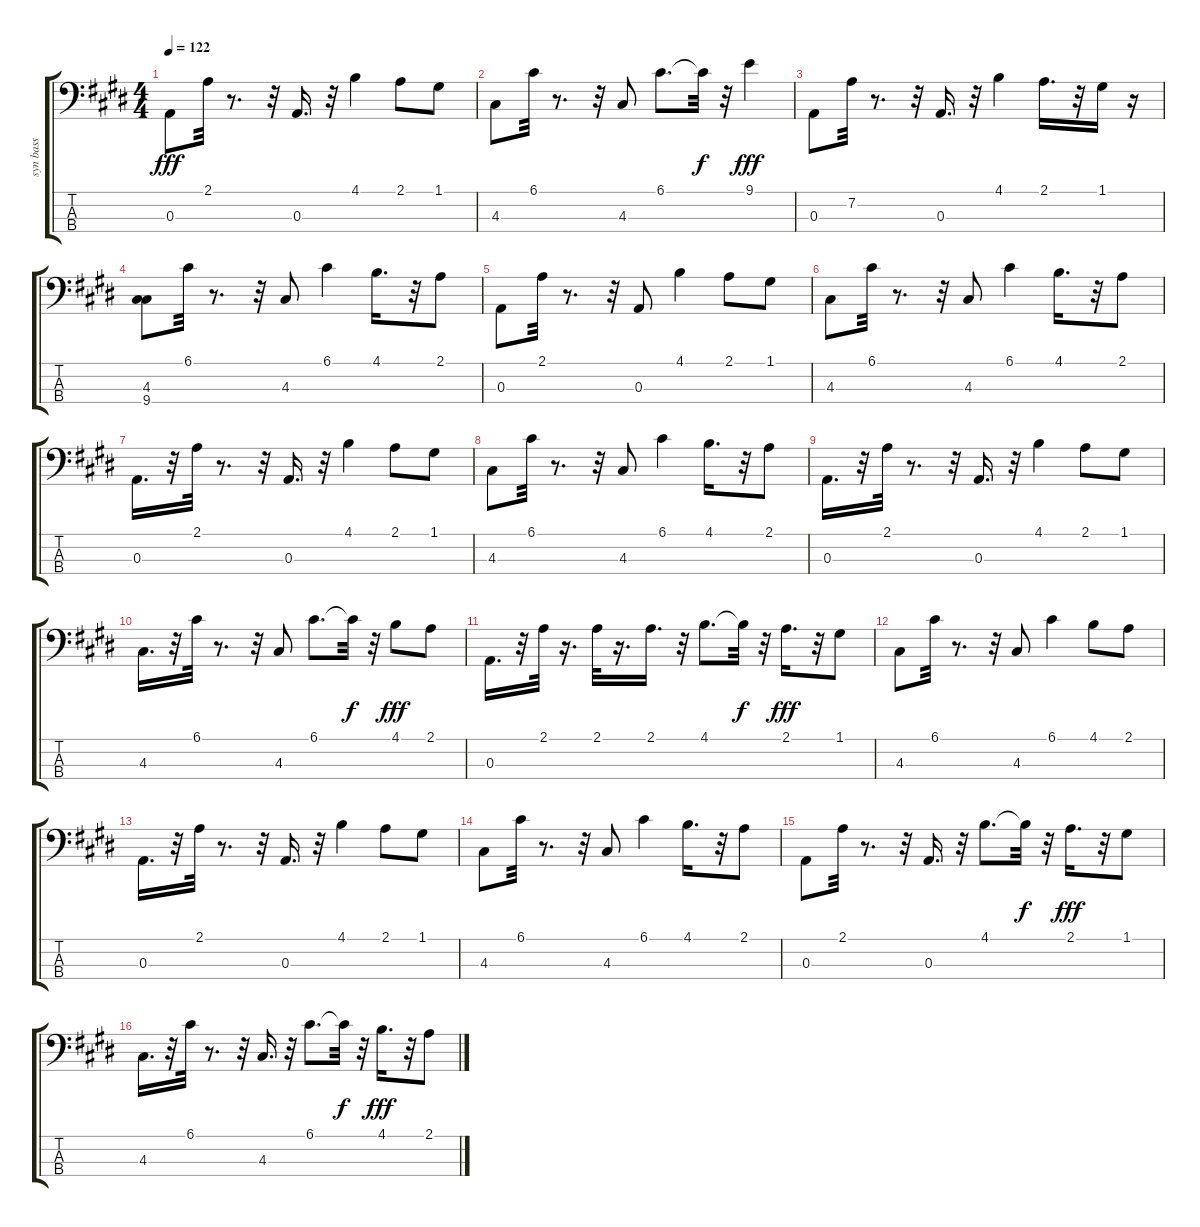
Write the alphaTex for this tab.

\track ("syn bass" "syn bass") {instrument synthbass1}
\staff {score tabs}
\tuning (G2 D2 A1 E1) {hide}
\ts (4 4)
\tempo 122
\clef f4
\ks e
0.3.8{dy fff} 2.1.32 r.8{d} r.32 0.3.16{d} r.32 4.1.4 2.1.8 1.1.8 |
4.3.8 6.1.32 r.8{d} r.32 4.3.8 6.1.8{d} 6.1{t}.32{dy f} r.32 9.1.4{dy fff} |
0.3.8 7.2.32 r.8{d} r.32 0.3.16{d} r.32 4.1.4 2.1.16{d} r.32 1.1.16 r.16 |
(4.3 9.4).8 6.1.32 r.8{d} r.32 4.3.8 6.1.4 4.1.16{d} r.32 2.1.8 |
0.3.8 2.1.32 r.8{d} r.32 0.3.8 4.1.4 2.1.8 1.1.8 |
4.3.8 6.1.32 r.8{d} r.32 4.3.8 6.1.4 4.1.16{d} r.32 2.1.8 |
0.3.16{d} r.32 2.1.32 r.8{d} r.32 0.3.16{d} r.32 4.1.4 2.1.8 1.1.8 |
4.3.8 6.1.32 r.8{d} r.32 4.3.8 6.1.4 4.1.16{d} r.32 2.1.8 |
0.3.16{d} r.32 2.1.32 r.8{d} r.32 0.3.16{d} r.32 4.1.4 2.1.8 1.1.8 |
4.3.16{d} r.32 6.1.32 r.8{d} r.32 4.3.8 6.1.8{d} 6.1{t}.32{dy f} r.32 4.1.8{dy fff} 2.1.8 |
0.3.16{d} r.32 2.1.32 r.16{d} 2.1.32 r.16{d} 2.1.16{d} r.32 4.1.8{d} 4.1{t}.32{dy f} r.32 2.1.16{d dy fff} r.32 1.1.8 |
4.3.8 6.1.32 r.8{d} r.32 4.3.8 6.1.4 4.1.8 2.1.8 |
0.3.16{d} r.32 2.1.32 r.8{d} r.32 0.3.16{d} r.32 4.1.4 2.1.8 1.1.8 |
4.3.8 6.1.32 r.8{d} r.32 4.3.8 6.1.4 4.1.16{d} r.32 2.1.8 |
0.3.8 2.1.32 r.8{d} r.32 0.3.16{d} r.32 4.1.8{d} 4.1{t}.32{dy f} r.32 2.1.16{d dy fff} r.32 1.1.8 |
4.3.16{d} r.32 6.1.32 r.8{d} r.32 4.3.16{d} r.32 6.1.8{d} 6.1{t}.32{dy f} r.32 4.1.16{d dy fff} r.32 2.1.8
